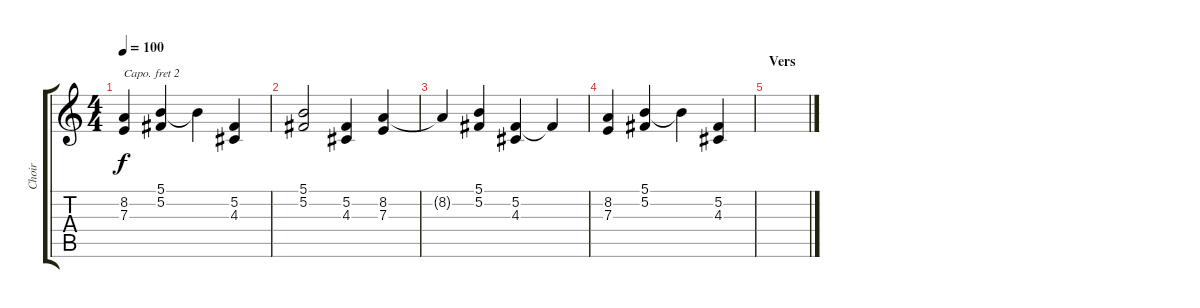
\track ("Choir" "Choir") {instrument choiraahs}
\staff {score tabs}
\capo 2
\tuning (E4 B3 G3 D3 A2 E2) {hide}
\ts (4 4)
\tempo 100
\clef g2
\ks c
(8.2 7.3).4{dy f} (5.1 5.2).4 5.1{t}.4 (5.2 4.3).4 |
(5.1 5.2).2 (5.2 4.3).4 (8.2 7.3).4 |
8.2{t}.4 (5.1 5.2).4 (5.2 4.3).4 5.2{t}.4 |
(8.2 7.3).4 (5.1 5.2).4 5.1{t}.4 (5.2 4.3).4 |
\section ("" "Vers")
